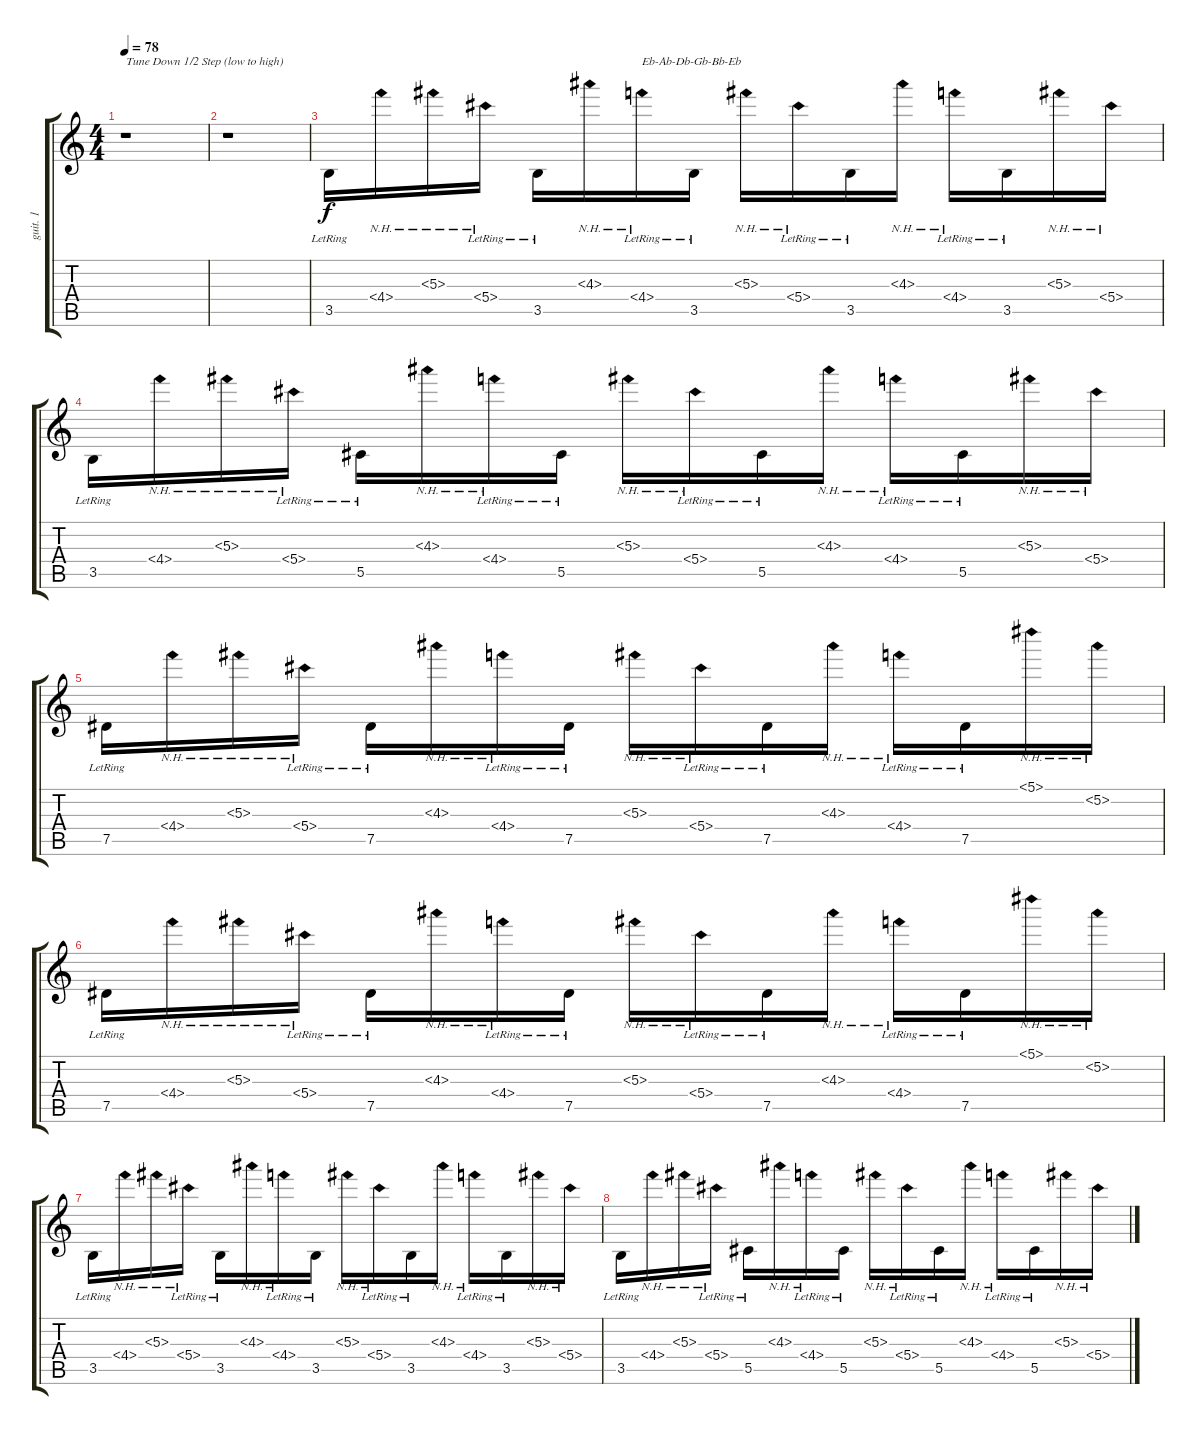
\track ("guit. 1" "guit. 1") {instrument distortionguitar}
\staff {score tabs}
\tuning (Eb4 Bb3 Gb3 Db3 Ab2 Eb2) {hide}
\ts (4 4)
\tempo 78
\clef g2
\ks c
r.1{txt "Tune Down 1/2 Step (low to high)" dy f instrument distortionguitar} |
r.1 |
3.5{lr}.16{instrument acousticguitarsteel} 4.4{nh}.16 5.3{nh}.16 5.4{nh lr}.16 3.5{lr}.16 4.3{nh}.16 4.4{nh lr}.16{txt "Eb-Ab-Db-Gb-Bb-Eb"} 3.5{lr}.16 5.3{nh}.16 5.4{nh lr}.16 3.5{lr}.16 4.3{nh}.16 4.4{nh lr}.16 3.5{lr}.16 5.3{nh}.16 5.4{nh}.16 |
3.5{lr}.16 4.4{nh}.16 5.3{nh}.16 5.4{nh lr}.16 5.5{lr}.16 4.3{nh}.16 4.4{nh lr}.16 5.5{lr}.16 5.3{nh}.16 5.4{nh lr}.16 5.5{lr}.16 4.3{nh}.16 4.4{nh lr}.16 5.5{lr}.16 5.3{nh}.16 5.4{nh}.16 |
7.5{lr}.16{instrument acousticguitarsteel} 4.4{nh}.16 5.3{nh}.16 5.4{nh lr}.16 7.5{lr}.16 4.3{nh}.16 4.4{nh lr}.16 7.5{lr}.16 5.3{nh}.16 5.4{nh lr}.16 7.5{lr}.16 4.3{nh}.16 4.4{nh lr}.16 7.5{lr}.16 5.1{nh}.16 5.2{nh}.16 |
7.5{lr}.16 4.4{nh}.16 5.3{nh}.16 5.4{nh lr}.16 7.5{lr}.16 4.3{nh}.16 4.4{nh lr}.16 7.5{lr}.16 5.3{nh}.16 5.4{nh lr}.16 7.5{lr}.16 4.3{nh}.16 4.4{nh lr}.16 7.5{lr}.16 5.1{nh}.16 5.2{nh}.16 |
3.5{lr}.16{instrument acousticguitarsteel} 4.4{nh}.16 5.3{nh}.16 5.4{nh lr}.16 3.5{lr}.16 4.3{nh}.16 4.4{nh lr}.16 3.5{lr}.16 5.3{nh}.16 5.4{nh lr}.16 3.5{lr}.16 4.3{nh}.16 4.4{nh lr}.16 3.5{lr}.16 5.3{nh}.16 5.4{nh}.16 |
3.5{lr}.16 4.4{nh}.16 5.3{nh}.16 5.4{nh lr}.16 5.5{lr}.16 4.3{nh}.16 4.4{nh lr}.16 5.5{lr}.16 5.3{nh}.16 5.4{nh lr}.16 5.5{lr}.16 4.3{nh}.16 4.4{nh lr}.16 5.5{lr}.16 5.3{nh}.16 5.4{nh}.16
